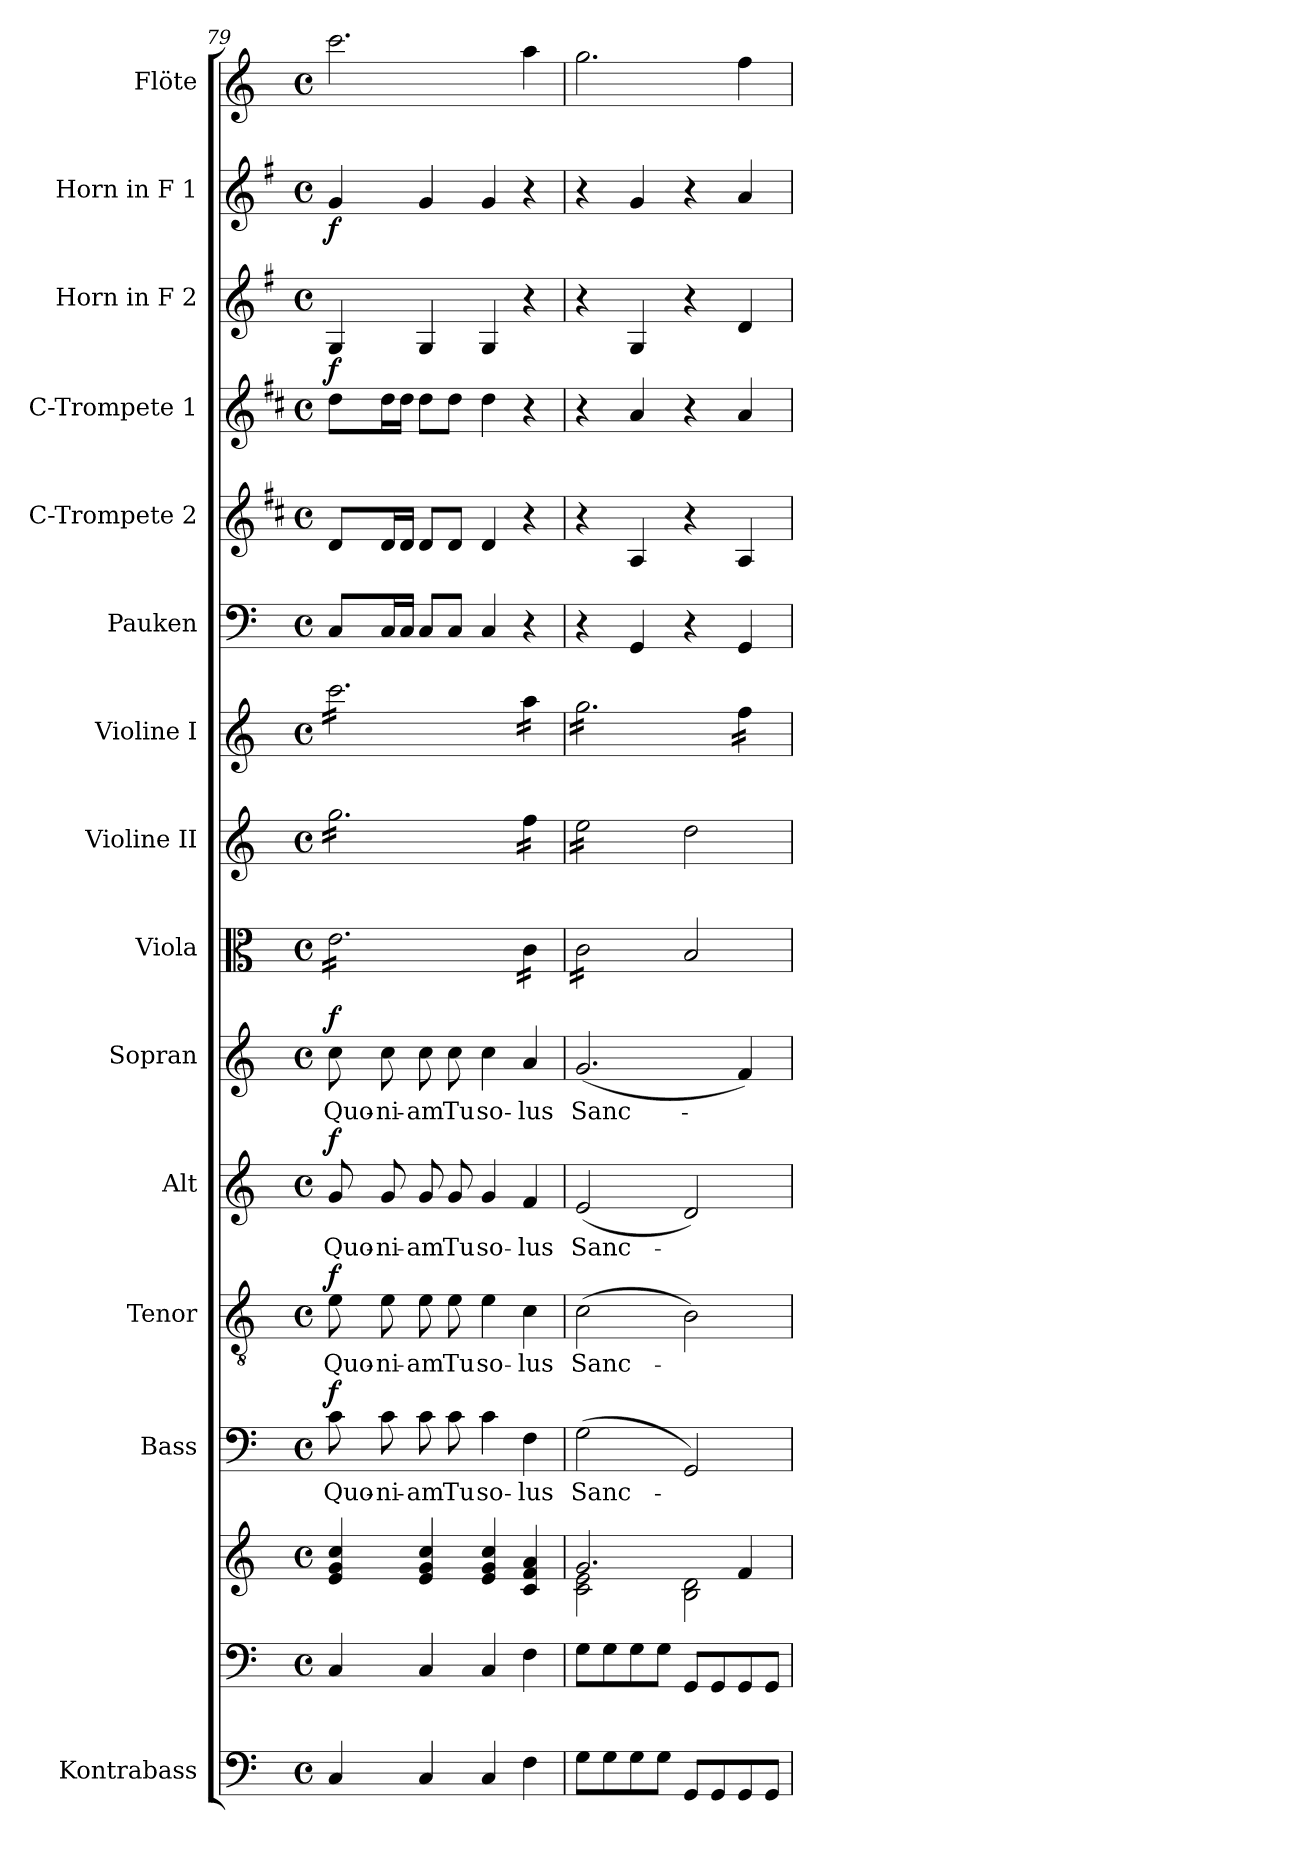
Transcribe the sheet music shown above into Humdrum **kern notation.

**kern	**kern	**kern	**kern	**text	**dynam	**kern	**text	**dynam	**kern	**text	**dynam	**kern	**text	**dynam	**kern	**kern	**kern	**kern	**kern	**kern	**kern	**dynam	**kern	**dynam	**kern
*part15	*part14	*part14	*part13	*part13	*part13	*part12	*part12	*part12	*part11	*part11	*part11	*part10	*part10	*part10	*part9	*part8	*part7	*part6	*part5	*part4	*part3	*part3	*part2	*part2	*part1
*staff16	*staff15	*staff14	*staff13	*staff13	*staff13	*staff12	*staff12	*staff12	*staff11	*staff11	*staff11	*staff10	*staff10	*staff10	*staff9	*staff8	*staff7	*staff6	*staff5	*staff4	*staff3	*staff3	*staff2	*staff2	*staff1
*I"Kontrabass	*	*	*I"Bass	*	*	*I"Tenor	*	*	*I"Alt	*	*	*I"Sopran	*	*	*I"Viola	*I"Violine II	*I"Violine I	*I"Pauken	*I"C-Trompete 2	*I"C-Trompete 1	*I"Horn in F 2	*	*I"Horn in F 1	*	*I"Flöte
*I'Kb.	*	*	*I'B.	*	*	*I'T.	*	*	*I'A.	*	*	*I'S.	*	*	*I'Vla.	*I'Vl. II	*I'Vl. I	*I'Pk.	*I'C Trp. 2	*I'C Trp. 1	*	*	*	*	*I'Fl.
*clefF4	*clefF4	*clefG2	*clefF4	*	*	*clefGv2	*	*	*clefG2	*	*	*clefG2	*	*	*clefC3	*clefG2	*clefG2	*clefF4	*clefG2	*clefG2	*clefG2	*	*clefG2	*	*clefG2
*ITrd7c12	*	*	*	*	*	*	*	*	*	*	*	*	*	*	*	*	*	*	*ITrd1c2	*ITrd1c2	*ITrd4c7	*	*ITrd4c7	*	*
*k[]	*k[]	*k[]	*k[]	*	*	*k[]	*	*	*k[]	*	*	*k[]	*	*	*k[]	*k[]	*k[]	*k[]	*k[]	*k[]	*k[]	*	*k[]	*	*k[]
*C:	*C:	*C:	*C:	*	*	*C:	*	*	*C:	*	*	*C:	*	*	*C:	*C:	*C:	*C:	*C:	*C:	*C:	*	*C:	*	*C:
*M4/4	*M4/4	*M4/4	*M4/4	*	*	*M4/4	*	*	*M4/4	*	*	*M4/4	*	*	*M4/4	*M4/4	*M4/4	*M4/4	*M4/4	*M4/4	*M4/4	*	*M4/4	*	*M4/4
*met(c)	*met(c)	*met(c)	*met(c)	*	*	*met(c)	*	*	*met(c)	*	*	*met(c)	*	*	*met(c)	*met(c)	*met(c)	*met(c)	*met(c)	*met(c)	*met(c)	*	*met(c)	*	*met(c)
=79	=79	=79	=79	=79	=79	=79	=79	=79	=79	=79	=79	=79	=79	=79	=79	=79	=79	=79	=79	=79	=79	=79	=79	=79	=79
!	!	!	!	!LO:LY:b	!LO:DY:a	!	!LO:LY:b	!LO:DY:a	!	!LO:LY:b	!LO:DY:a	!	!LO:LY:b	!LO:DY:a	!	!	!	!	!	!	!	!LO:DY:b	!	!LO:DY:b	!
*	*	*	*	*	*	*	*	*	*	*	*	*	*	*	*tremolo	*	*	*	*	*	*	*	*	*	*
*	*	*	*	*	*	*	*	*	*	*	*	*	*	*	*	*tremolo	*	*	*	*	*	*	*	*	*
*	*	*	*	*	*	*	*	*	*	*	*	*	*	*	*	*	*tremolo	*	*	*	*	*	*	*	*
4CC/	4C/	4e/ 4g/ 4cc/	8c\	Quo-	f	8e\	Quo-	f	8g/	Quo-	f	8cc\	Quo-	f	16e\LL	16gg\LL	16ccc\LL	8C/L	8c/L	8cc\L	4C/	f	4c/	f	2.ccc\
.	.	.	.	.	.	.	.	.	.	.	.	.	.	.	16e\	16gg\	16ccc\	.	.	.	.	.	.	.	.
!	!	!	!	!LO:LY:b	!	!	!LO:LY:b	!	!	!LO:LY:b	!	!	!LO:LY:b	!	!	!	!	!	!	!	!	!	!	!	!
.	.	.	8c\	-ni-	.	8e\	-ni-	.	8g/	-ni-	.	8cc\	-ni-	.	16e\	16gg\	16ccc\	16C/L	16c/L	16cc\L	.	.	.	.	.
.	.	.	.	.	.	.	.	.	.	.	.	.	.	.	16e\	16gg\	16ccc\	16C/JJ	16c/JJ	16cc\JJ	.	.	.	.	.
!	!	!	!	!LO:LY:b	!	!	!LO:LY:b	!	!	!LO:LY:b	!	!	!LO:LY:b	!	!	!	!	!	!	!	!	!	!	!	!
4CC/	4C/	4e/ 4g/ 4cc/	8c\	-am	.	8e\	-am	.	8g/	-am	.	8cc\	-am	.	16e\	16gg\	16ccc\	8C/L	8c/L	8cc\L	4C/	.	4c/	.	.
.	.	.	.	.	.	.	.	.	.	.	.	.	.	.	16e\	16gg\	16ccc\	.	.	.	.	.	.	.	.
!	!	!	!	!LO:LY:b	!	!	!LO:LY:b	!	!	!LO:LY:b	!	!	!LO:LY:b	!	!	!	!	!	!	!	!	!	!	!	!
.	.	.	8c\	Tu	.	8e\	Tu	.	8g/	Tu	.	8cc\	Tu	.	16e\	16gg\	16ccc\	8C/J	8c/J	8cc\J	.	.	.	.	.
.	.	.	.	.	.	.	.	.	.	.	.	.	.	.	16e\	16gg\	16ccc\	.	.	.	.	.	.	.	.
!	!	!	!	!LO:LY:b	!	!	!LO:LY:b	!	!	!LO:LY:b	!	!	!LO:LY:b	!	!	!	!	!	!	!	!	!	!	!	!
4CC/	4C/	4e/ 4g/ 4cc/	4c\	so-	.	4e\	so-	.	4g/	so-	.	4cc\	so-	.	16e\	16gg\	16ccc\	4C/	4c/	4cc\	4C/	.	4c/	.	.
.	.	.	.	.	.	.	.	.	.	.	.	.	.	.	16e\	16gg\	16ccc\	.	.	.	.	.	.	.	.
.	.	.	.	.	.	.	.	.	.	.	.	.	.	.	16e\	16gg\	16ccc\	.	.	.	.	.	.	.	.
.	.	.	.	.	.	.	.	.	.	.	.	.	.	.	16e\JJ	16gg\JJ	16ccc\JJ	.	.	.	.	.	.	.	.
!	!	!	!	!LO:LY:b	!	!	!LO:LY:b	!	!	!LO:LY:b	!	!	!LO:LY:b	!	!	!	!	!	!	!	!	!	!	!	!
4FF\	4F\	4c/ 4f/ 4a/	4F\	-lus	.	4c\	-lus	.	4f/	-lus	.	4a/	-lus	.	16c\LL	16ff\LL	16aa\LL	4r	4r	4r	4r	.	4r	.	4aa\
.	.	.	.	.	.	.	.	.	.	.	.	.	.	.	16c\	16ff\	16aa\	.	.	.	.	.	.	.	.
.	.	.	.	.	.	.	.	.	.	.	.	.	.	.	16c\	16ff\	16aa\	.	.	.	.	.	.	.	.
.	.	.	.	.	.	.	.	.	.	.	.	.	.	.	16c\JJ	16ff\JJ	16aa\JJ	.	.	.	.	.	.	.	.
!!LO:PB:g=z
=80	=80	=80	=80	=80	=80	=80	=80	=80	=80	=80	=80	=80	=80	=80	=80	=80	=80	=80	=80	=80	=80	=80	=80	=80	=80
*	*	*^	*	*	*	*	*	*	*	*	*	*	*	*	*	*	*	*	*	*	*	*	*	*	*
!	!	!	!	!	!LO:LY:b	!	!	!LO:LY:b	!	!	!LO:LY:b	!	!	!LO:LY:b	!	!	!	!	!	!	!	!	!	!	!	!
8GG\L	8G\L	2.g/	2c\ 2e\	(>2G\	Sanc-	.	(>2c\	Sanc-	.	(<2e/	Sanc-	.	(<2.g/	Sanc-	.	16c\LL	16ee\LL	16gg\LL	4r	4r	4r	4r	.	4r	.	2.gg\
.	.	.	.	.	.	.	.	.	.	.	.	.	.	.	.	16c\	16ee\	16gg\	.	.	.	.	.	.	.	.
8GG\	8G\	.	.	.	.	.	.	.	.	.	.	.	.	.	.	16c\	16ee\	16gg\	.	.	.	.	.	.	.	.
.	.	.	.	.	.	.	.	.	.	.	.	.	.	.	.	16c\	16ee\	16gg\	.	.	.	.	.	.	.	.
8GG\	8G\	.	.	.	.	.	.	.	.	.	.	.	.	.	.	16c\	16ee\	16gg\	4GG/	4G/	4g/	4C/	.	4c/	.	.
.	.	.	.	.	.	.	.	.	.	.	.	.	.	.	.	16c\	16ee\	16gg\	.	.	.	.	.	.	.	.
8GG\J	8G\J	.	.	.	.	.	.	.	.	.	.	.	.	.	.	16c\	16ee\	16gg\	.	.	.	.	.	.	.	.
.	.	.	.	.	.	.	.	.	.	.	.	.	.	.	.	16c\JJ	16ee\JJ	16gg\	.	.	.	.	.	.	.	.
*	*	*	*	*	*	*	*	*	*	*	*	*	*	*	*	*	*Xtremolo	*	*	*	*	*	*	*	*	*
*	*	*	*	*	*	*	*	*	*	*	*	*	*	*	*	*Xtremolo	*	*	*	*	*	*	*	*	*	*
8GGG/L	8GG/L	.	2B\ 2d\	2GG/)	.	.	2B\)	.	.	2d/)	.	.	.	.	.	2B/	2dd\	16gg\	4r	4r	4r	4r	.	4r	.	.
.	.	.	.	.	.	.	.	.	.	.	.	.	.	.	.	.	.	16gg\	.	.	.	.	.	.	.	.
8GGG/	8GG/	.	.	.	.	.	.	.	.	.	.	.	.	.	.	.	.	16gg\	.	.	.	.	.	.	.	.
.	.	.	.	.	.	.	.	.	.	.	.	.	.	.	.	.	.	16gg\JJ	.	.	.	.	.	.	.	.
8GGG/	8GG/	4f/	.	.	.	.	.	.	.	.	.	.	4f/)	.	.	.	.	16ff\LL	4GG/	4G/	4g/	4G/	.	4d/	.	4ff\
.	.	.	.	.	.	.	.	.	.	.	.	.	.	.	.	.	.	16ff\	.	.	.	.	.	.	.	.
8GGG/J	8GG/J	.	.	.	.	.	.	.	.	.	.	.	.	.	.	.	.	16ff\	.	.	.	.	.	.	.	.
.	.	.	.	.	.	.	.	.	.	.	.	.	.	.	.	.	.	16ff\JJ	.	.	.	.	.	.	.	.
*	*	*	*	*	*	*	*	*	*	*	*	*	*	*	*	*	*	*Xtremolo	*	*	*	*	*	*	*	*
*	*	*v	*v	*	*	*	*	*	*	*	*	*	*	*	*	*	*	*	*	*	*	*	*	*	*	*
=	=	=	=	=	=	=	=	=	=	=	=	=	=	=	=	=	=	=	=	=	=	=	=	=	=
*-	*-	*-	*-	*-	*-	*-	*-	*-	*-	*-	*-	*-	*-	*-	*-	*-	*-	*-	*-	*-	*-	*-	*-	*-	*-
